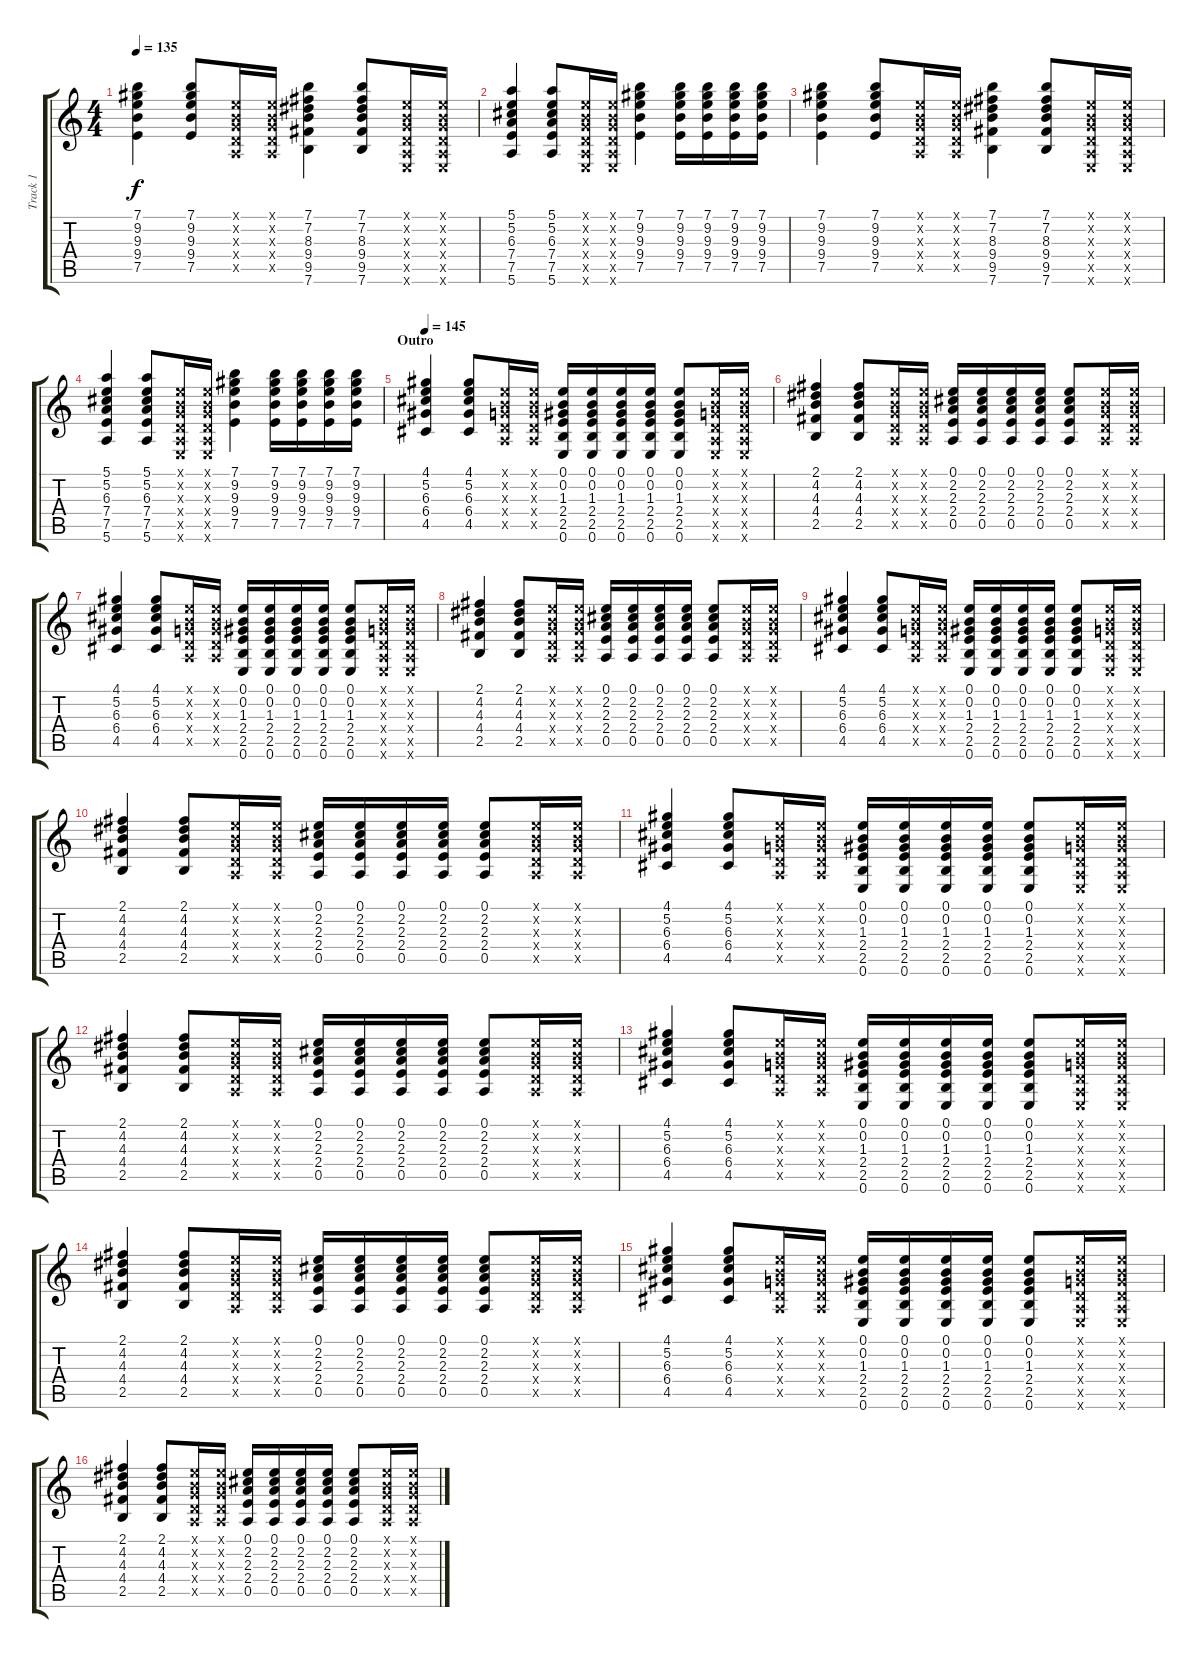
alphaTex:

\track ("Track 1" "Track 1") {instrument electricguitarclean}
\staff {score tabs}
\tuning (E4 B3 G3 D3 A2 E2) {hide}
\ts (4 4)
\tempo 135
\clef g2
\ks c
(7.1 9.2 9.3 9.4 7.5).4{dy f} (7.1 9.2 9.3 9.4 7.5).8 (0.1{x} 0.2{x} 0.3{x} 0.4{x} 0.5{x}).16 (0.1{x} 0.2{x} 0.3{x} 0.4{x} 0.5{x}).16 (7.1 7.2 8.3 9.4 9.5 7.6).4 (7.1 7.2 8.3 9.4 9.5 7.6).8 (0.1{x} 0.2{x} 0.3{x} 0.4{x} 0.5{x} 0.6{x}).16 (0.1{x} 0.2{x} 0.3{x} 0.4{x} 0.5{x} 0.6{x}).16 |
(5.1 5.2 6.3 7.4 7.5 5.6).4 (5.1 5.2 6.3 7.4 7.5 5.6).8 (0.1{x} 0.2{x} 0.3{x} 0.4{x} 0.5{x} 0.6{x}).16 (0.1{x} 0.2{x} 0.3{x} 0.4{x} 0.5{x} 0.6{x}).16 (7.1 9.2 9.3 9.4 7.5).4 (7.1 9.2 9.3 9.4 7.5).16 (7.1 9.2 9.3 9.4 7.5).16 (7.1 9.2 9.3 9.4 7.5).16 (7.1 9.2 9.3 9.4 7.5).16 |
(7.1 9.2 9.3 9.4 7.5).4 (7.1 9.2 9.3 9.4 7.5).8 (0.1{x} 0.2{x} 0.3{x} 0.4{x} 0.5{x}).16 (0.1{x} 0.2{x} 0.3{x} 0.4{x} 0.5{x}).16 (7.1 7.2 8.3 9.4 9.5 7.6).4 (7.1 7.2 8.3 9.4 9.5 7.6).8 (0.1{x} 0.2{x} 0.3{x} 0.4{x} 0.5{x} 0.6{x}).16 (0.1{x} 0.2{x} 0.3{x} 0.4{x} 0.5{x} 0.6{x}).16 |
(5.1 5.2 6.3 7.4 7.5 5.6).4 (5.1 5.2 6.3 7.4 7.5 5.6).8 (0.1{x} 0.2{x} 0.3{x} 0.4{x} 0.5{x} 0.6{x}).16 (0.1{x} 0.2{x} 0.3{x} 0.4{x} 0.5{x} 0.6{x}).16 (7.1 9.2 9.3 9.4 7.5).4 (7.1 9.2 9.3 9.4 7.5).16 (7.1 9.2 9.3 9.4 7.5).16 (7.1 9.2 9.3 9.4 7.5).16 (7.1 9.2 9.3 9.4 7.5).16 |
\section ("" "Outro")
\tempo 145
(4.1 5.2 6.3 6.4 4.5).4 (4.1 5.2 6.3 6.4 4.5).8 (0.1{x} 0.2{x} 0.3{x} 0.4{x} 0.5{x}).16 (0.1{x} 0.2{x} 0.3{x} 0.4{x} 0.5{x}).16 (0.1 0.2 1.3 2.4 2.5 0.6).16 (0.1 0.2 1.3 2.4 2.5 0.6).16 (0.1 0.2 1.3 2.4 2.5 0.6).16 (0.1 0.2 1.3 2.4 2.5 0.6).16 (0.1 0.2 1.3 2.4 2.5 0.6).8 (0.1{x} 0.2{x} 0.3{x} 0.4{x} 0.5{x} 0.6{x}).16 (0.1{x} 0.2{x} 0.3{x} 0.4{x} 0.5{x} 0.6{x}).16 |
(2.1 4.2 4.3 4.4 2.5).4 (2.1 4.2 4.3 4.4 2.5).8 (0.1{x} 0.2{x} 0.3{x} 0.4{x} 0.5{x}).16 (0.1{x} 0.2{x} 0.3{x} 0.4{x} 0.5{x}).16 (0.1 2.2 2.3 2.4 0.5).16 (0.1 2.2 2.3 2.4 0.5).16 (0.1 2.2 2.3 2.4 0.5).16 (0.1 2.2 2.3 2.4 0.5).16 (0.1 2.2 2.3 2.4 0.5).8 (0.1{x} 0.2{x} 0.3{x} 0.4{x} 0.5{x}).16 (0.1{x} 0.2{x} 0.3{x} 0.4{x} 0.5{x}).16 |
(4.1 5.2 6.3 6.4 4.5).4 (4.1 5.2 6.3 6.4 4.5).8 (0.1{x} 0.2{x} 0.3{x} 0.4{x} 0.5{x}).16 (0.1{x} 0.2{x} 0.3{x} 0.4{x} 0.5{x}).16 (0.1 0.2 1.3 2.4 2.5 0.6).16 (0.1 0.2 1.3 2.4 2.5 0.6).16 (0.1 0.2 1.3 2.4 2.5 0.6).16 (0.1 0.2 1.3 2.4 2.5 0.6).16 (0.1 0.2 1.3 2.4 2.5 0.6).8 (0.1{x} 0.2{x} 0.3{x} 0.4{x} 0.5{x} 0.6{x}).16 (0.1{x} 0.2{x} 0.3{x} 0.4{x} 0.5{x} 0.6{x}).16 |
(2.1 4.2 4.3 4.4 2.5).4 (2.1 4.2 4.3 4.4 2.5).8 (0.1{x} 0.2{x} 0.3{x} 0.4{x} 0.5{x}).16 (0.1{x} 0.2{x} 0.3{x} 0.4{x} 0.5{x}).16 (0.1 2.2 2.3 2.4 0.5).16 (0.1 2.2 2.3 2.4 0.5).16 (0.1 2.2 2.3 2.4 0.5).16 (0.1 2.2 2.3 2.4 0.5).16 (0.1 2.2 2.3 2.4 0.5).8 (0.1{x} 0.2{x} 0.3{x} 0.4{x} 0.5{x}).16 (0.1{x} 0.2{x} 0.3{x} 0.4{x} 0.5{x}).16 |
(4.1 5.2 6.3 6.4 4.5).4 (4.1 5.2 6.3 6.4 4.5).8 (0.1{x} 0.2{x} 0.3{x} 0.4{x} 0.5{x}).16 (0.1{x} 0.2{x} 0.3{x} 0.4{x} 0.5{x}).16 (0.1 0.2 1.3 2.4 2.5 0.6).16 (0.1 0.2 1.3 2.4 2.5 0.6).16 (0.1 0.2 1.3 2.4 2.5 0.6).16 (0.1 0.2 1.3 2.4 2.5 0.6).16 (0.1 0.2 1.3 2.4 2.5 0.6).8 (0.1{x} 0.2{x} 0.3{x} 0.4{x} 0.5{x} 0.6{x}).16 (0.1{x} 0.2{x} 0.3{x} 0.4{x} 0.5{x} 0.6{x}).16 |
(2.1 4.2 4.3 4.4 2.5).4 (2.1 4.2 4.3 4.4 2.5).8 (0.1{x} 0.2{x} 0.3{x} 0.4{x} 0.5{x}).16 (0.1{x} 0.2{x} 0.3{x} 0.4{x} 0.5{x}).16 (0.1 2.2 2.3 2.4 0.5).16 (0.1 2.2 2.3 2.4 0.5).16 (0.1 2.2 2.3 2.4 0.5).16 (0.1 2.2 2.3 2.4 0.5).16 (0.1 2.2 2.3 2.4 0.5).8 (0.1{x} 0.2{x} 0.3{x} 0.4{x} 0.5{x}).16 (0.1{x} 0.2{x} 0.3{x} 0.4{x} 0.5{x}).16 |
(4.1 5.2 6.3 6.4 4.5).4 (4.1 5.2 6.3 6.4 4.5).8 (0.1{x} 0.2{x} 0.3{x} 0.4{x} 0.5{x}).16 (0.1{x} 0.2{x} 0.3{x} 0.4{x} 0.5{x}).16 (0.1 0.2 1.3 2.4 2.5 0.6).16 (0.1 0.2 1.3 2.4 2.5 0.6).16 (0.1 0.2 1.3 2.4 2.5 0.6).16 (0.1 0.2 1.3 2.4 2.5 0.6).16 (0.1 0.2 1.3 2.4 2.5 0.6).8 (0.1{x} 0.2{x} 0.3{x} 0.4{x} 0.5{x} 0.6{x}).16 (0.1{x} 0.2{x} 0.3{x} 0.4{x} 0.5{x} 0.6{x}).16 |
(2.1 4.2 4.3 4.4 2.5).4 (2.1 4.2 4.3 4.4 2.5).8 (0.1{x} 0.2{x} 0.3{x} 0.4{x} 0.5{x}).16 (0.1{x} 0.2{x} 0.3{x} 0.4{x} 0.5{x}).16 (0.1 2.2 2.3 2.4 0.5).16 (0.1 2.2 2.3 2.4 0.5).16 (0.1 2.2 2.3 2.4 0.5).16 (0.1 2.2 2.3 2.4 0.5).16 (0.1 2.2 2.3 2.4 0.5).8 (0.1{x} 0.2{x} 0.3{x} 0.4{x} 0.5{x}).16 (0.1{x} 0.2{x} 0.3{x} 0.4{x} 0.5{x}).16 |
(4.1 5.2 6.3 6.4 4.5).4 (4.1 5.2 6.3 6.4 4.5).8 (0.1{x} 0.2{x} 0.3{x} 0.4{x} 0.5{x}).16 (0.1{x} 0.2{x} 0.3{x} 0.4{x} 0.5{x}).16 (0.1 0.2 1.3 2.4 2.5 0.6).16 (0.1 0.2 1.3 2.4 2.5 0.6).16 (0.1 0.2 1.3 2.4 2.5 0.6).16 (0.1 0.2 1.3 2.4 2.5 0.6).16 (0.1 0.2 1.3 2.4 2.5 0.6).8 (0.1{x} 0.2{x} 0.3{x} 0.4{x} 0.5{x} 0.6{x}).16 (0.1{x} 0.2{x} 0.3{x} 0.4{x} 0.5{x} 0.6{x}).16 |
(2.1 4.2 4.3 4.4 2.5).4 (2.1 4.2 4.3 4.4 2.5).8 (0.1{x} 0.2{x} 0.3{x} 0.4{x} 0.5{x}).16 (0.1{x} 0.2{x} 0.3{x} 0.4{x} 0.5{x}).16 (0.1 2.2 2.3 2.4 0.5).16 (0.1 2.2 2.3 2.4 0.5).16 (0.1 2.2 2.3 2.4 0.5).16 (0.1 2.2 2.3 2.4 0.5).16 (0.1 2.2 2.3 2.4 0.5).8 (0.1{x} 0.2{x} 0.3{x} 0.4{x} 0.5{x}).16 (0.1{x} 0.2{x} 0.3{x} 0.4{x} 0.5{x}).16 |
(4.1 5.2 6.3 6.4 4.5).4 (4.1 5.2 6.3 6.4 4.5).8 (0.1{x} 0.2{x} 0.3{x} 0.4{x} 0.5{x}).16 (0.1{x} 0.2{x} 0.3{x} 0.4{x} 0.5{x}).16 (0.1 0.2 1.3 2.4 2.5 0.6).16 (0.1 0.2 1.3 2.4 2.5 0.6).16 (0.1 0.2 1.3 2.4 2.5 0.6).16 (0.1 0.2 1.3 2.4 2.5 0.6).16 (0.1 0.2 1.3 2.4 2.5 0.6).8 (0.1{x} 0.2{x} 0.3{x} 0.4{x} 0.5{x} 0.6{x}).16 (0.1{x} 0.2{x} 0.3{x} 0.4{x} 0.5{x} 0.6{x}).16 |
(2.1 4.2 4.3 4.4 2.5).4 (2.1 4.2 4.3 4.4 2.5).8 (0.1{x} 0.2{x} 0.3{x} 0.4{x} 0.5{x}).16 (0.1{x} 0.2{x} 0.3{x} 0.4{x} 0.5{x}).16 (0.1 2.2 2.3 2.4 0.5).16 (0.1 2.2 2.3 2.4 0.5).16 (0.1 2.2 2.3 2.4 0.5).16 (0.1 2.2 2.3 2.4 0.5).16 (0.1 2.2 2.3 2.4 0.5).8 (0.1{x} 0.2{x} 0.3{x} 0.4{x} 0.5{x}).16 (0.1{x} 0.2{x} 0.3{x} 0.4{x} 0.5{x}).16
